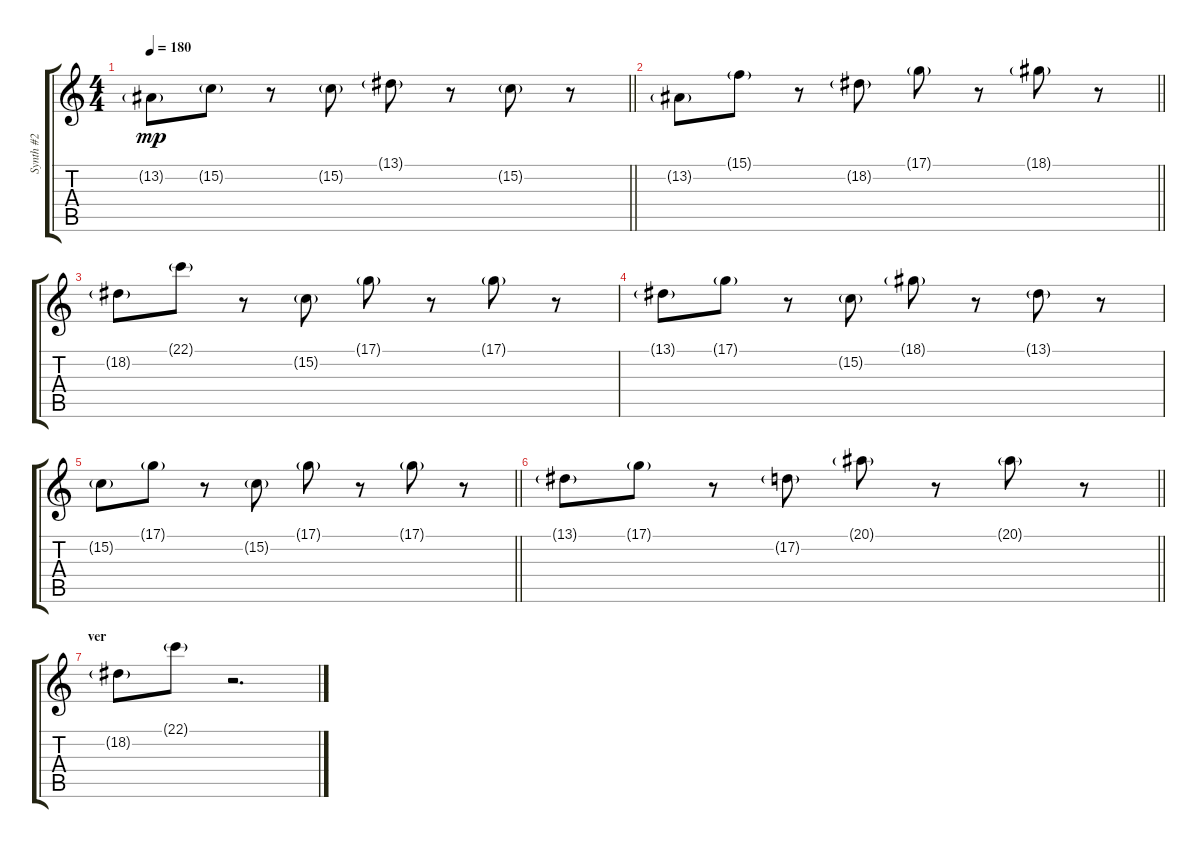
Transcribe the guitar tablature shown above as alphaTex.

\track ("Synth #2" "Synth #2") {instrument gunshot}
\staff {score tabs}
\tuning (D4 A3 F3 C3 G2 C2) {hide}
\ts (4 4)
\tempo 180
\clef g2
\barLineRight lightlight
\ks c
13.2{g}.8{dy mp} 15.2{g}.8 r.8 15.2{g}.8 13.1{g}.8 r.8 15.2{g}.8 r.8 |
\barLineRight lightlight
13.2{g}.8 15.1{g}.8 r.8 18.2{g}.8 17.1{g}.8 r.8 18.1{g}.8 r.8 |
18.2{g}.8 22.1{g}.8 r.8 15.2{g}.8 17.1{g}.8 r.8 17.1{g}.8 r.8 |
13.1{g}.8 17.1{g}.8 r.8 15.2{g}.8 18.1{g}.8 r.8 13.1{g}.8 r.8 |
\barLineRight lightlight
15.2{g}.8 17.1{g}.8 r.8 15.2{g}.8 17.1{g}.8 r.8 17.1{g}.8 r.8 |
\barLineRight lightlight
13.1{g}.8 17.1{g}.8 r.8 17.2{g}.8 20.1{g}.8 r.8 20.1{g}.8 r.8 |
\section ("" "ver")
18.2{g}.8 22.1{g}.8 r.2{d volume 10}
